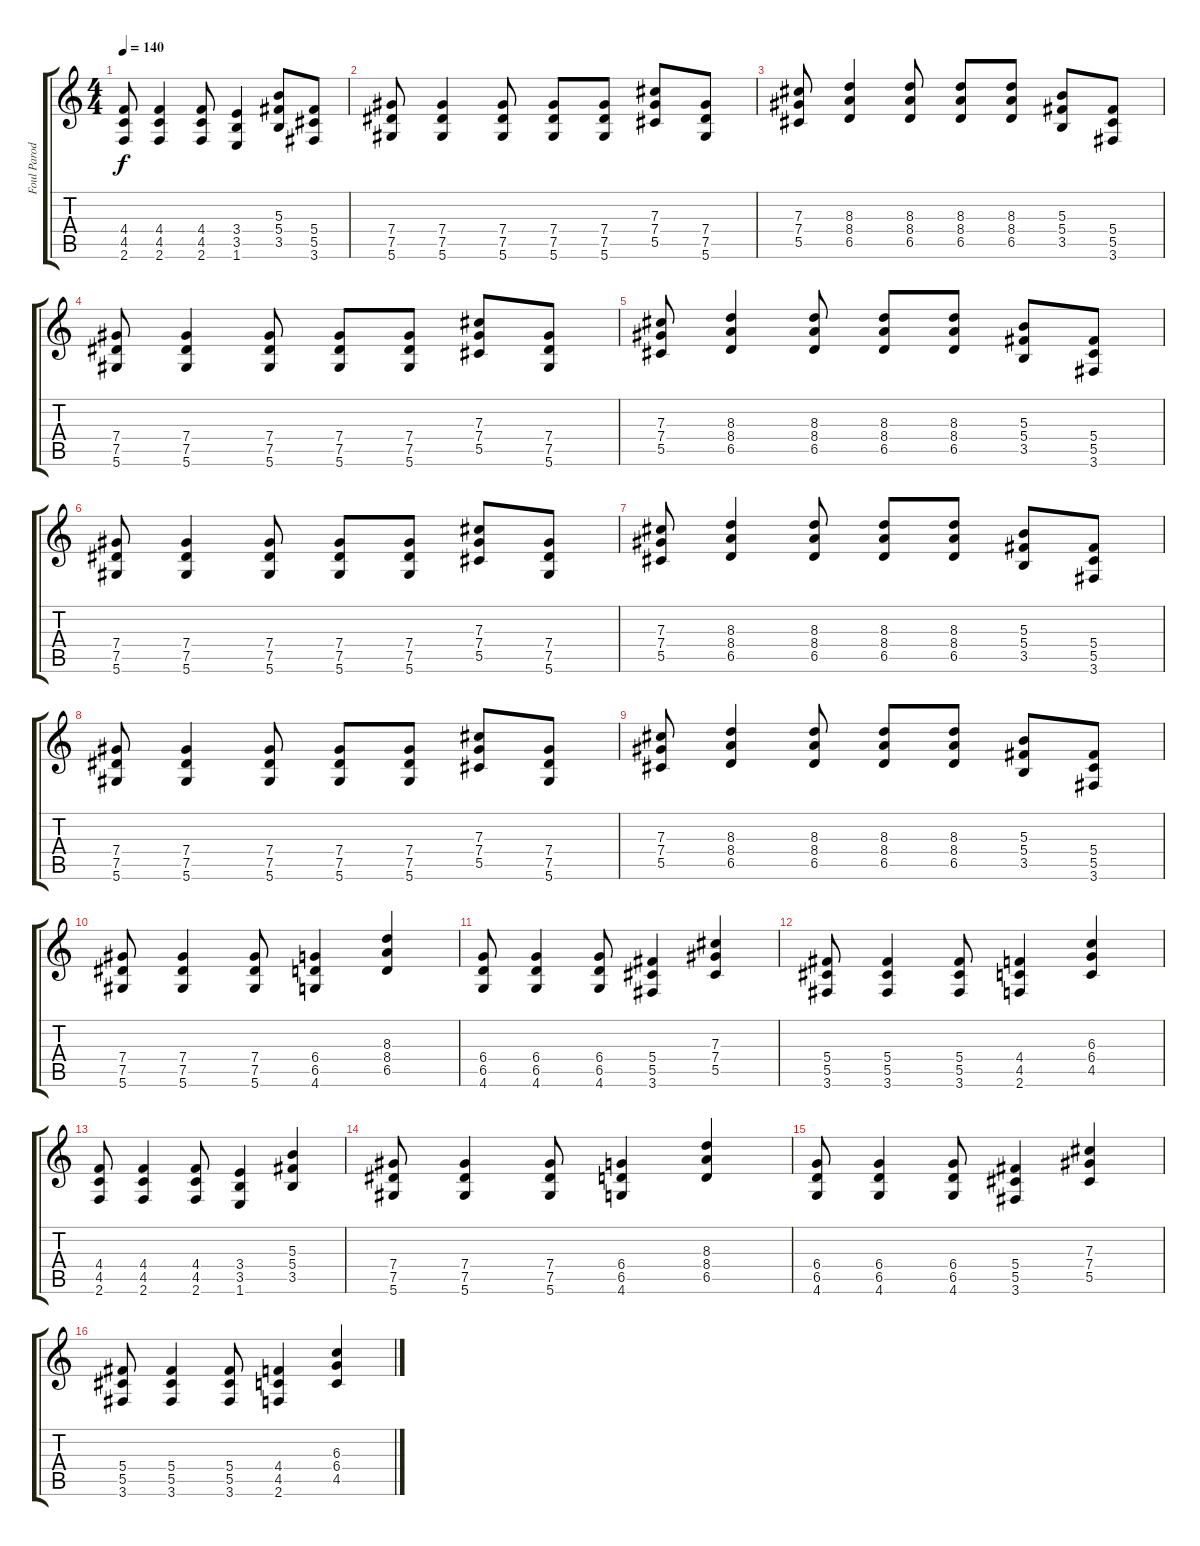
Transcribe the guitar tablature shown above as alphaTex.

\track ("Foul Parody of the Lord's Supper" "Foul Parod") {instrument overdrivenguitar}
\staff {score tabs}
\tuning (Eb4 Bb3 Gb3 Db3 Ab2 Eb2) {hide}
\ts (4 4)
\tempo 140
\clef g2
\ks c
(4.4 4.5 2.6).8{dy f} (4.4 4.5 2.6).4 (4.4 4.5 2.6).8 (3.4 3.5 1.6).4 (5.3 5.4 3.5).8 (5.4 5.5 3.6).8 |
(7.4 7.5 5.6).8 (7.4 7.5 5.6).4 (7.4 7.5 5.6).8 (7.4 7.5 5.6).8 (7.4 7.5 5.6).8 (7.3 7.4 5.5).8 (7.4 7.5 5.6).8 |
(7.3 7.4 5.5).8 (8.3 8.4 6.5).4 (8.3 8.4 6.5).8 (8.3 8.4 6.5).8 (8.3 8.4 6.5).8 (5.3 5.4 3.5).8 (5.4 5.5 3.6).8 |
(7.4 7.5 5.6).8 (7.4 7.5 5.6).4 (7.4 7.5 5.6).8 (7.4 7.5 5.6).8 (7.4 7.5 5.6).8 (7.3 7.4 5.5).8 (7.4 7.5 5.6).8 |
(7.3 7.4 5.5).8 (8.3 8.4 6.5).4 (8.3 8.4 6.5).8 (8.3 8.4 6.5).8 (8.3 8.4 6.5).8 (5.3 5.4 3.5).8 (5.4 5.5 3.6).8 |
(7.4 7.5 5.6).8 (7.4 7.5 5.6).4 (7.4 7.5 5.6).8 (7.4 7.5 5.6).8 (7.4 7.5 5.6).8 (7.3 7.4 5.5).8 (7.4 7.5 5.6).8 |
(7.3 7.4 5.5).8 (8.3 8.4 6.5).4 (8.3 8.4 6.5).8 (8.3 8.4 6.5).8 (8.3 8.4 6.5).8 (5.3 5.4 3.5).8 (5.4 5.5 3.6).8 |
(7.4 7.5 5.6).8 (7.4 7.5 5.6).4 (7.4 7.5 5.6).8 (7.4 7.5 5.6).8 (7.4 7.5 5.6).8 (7.3 7.4 5.5).8 (7.4 7.5 5.6).8 |
(7.3 7.4 5.5).8 (8.3 8.4 6.5).4 (8.3 8.4 6.5).8 (8.3 8.4 6.5).8 (8.3 8.4 6.5).8 (5.3 5.4 3.5).8 (5.4 5.5 3.6).8 |
(7.4 7.5 5.6).8 (7.4 7.5 5.6).4 (7.4 7.5 5.6).8 (6.4 6.5 4.6).4 (8.3 8.4 6.5).4 |
(6.4 6.5 4.6).8 (6.4 6.5 4.6).4 (6.4 6.5 4.6).8 (5.4 5.5 3.6).4 (7.3 7.4 5.5).4 |
(5.4 5.5 3.6).8 (5.4 5.5 3.6).4 (5.4 5.5 3.6).8 (4.4 4.5 2.6).4 (6.3 6.4 4.5).4 |
(4.4 4.5 2.6).8 (4.4 4.5 2.6).4 (4.4 4.5 2.6).8 (3.4 3.5 1.6).4 (5.3 5.4 3.5).4 |
(7.4 7.5 5.6).8 (7.4 7.5 5.6).4 (7.4 7.5 5.6).8 (6.4 6.5 4.6).4 (8.3 8.4 6.5).4 |
(6.4 6.5 4.6).8 (6.4 6.5 4.6).4 (6.4 6.5 4.6).8 (5.4 5.5 3.6).4 (7.3 7.4 5.5).4 |
(5.4 5.5 3.6).8 (5.4 5.5 3.6).4 (5.4 5.5 3.6).8 (4.4 4.5 2.6).4 (6.3 6.4 4.5).4
